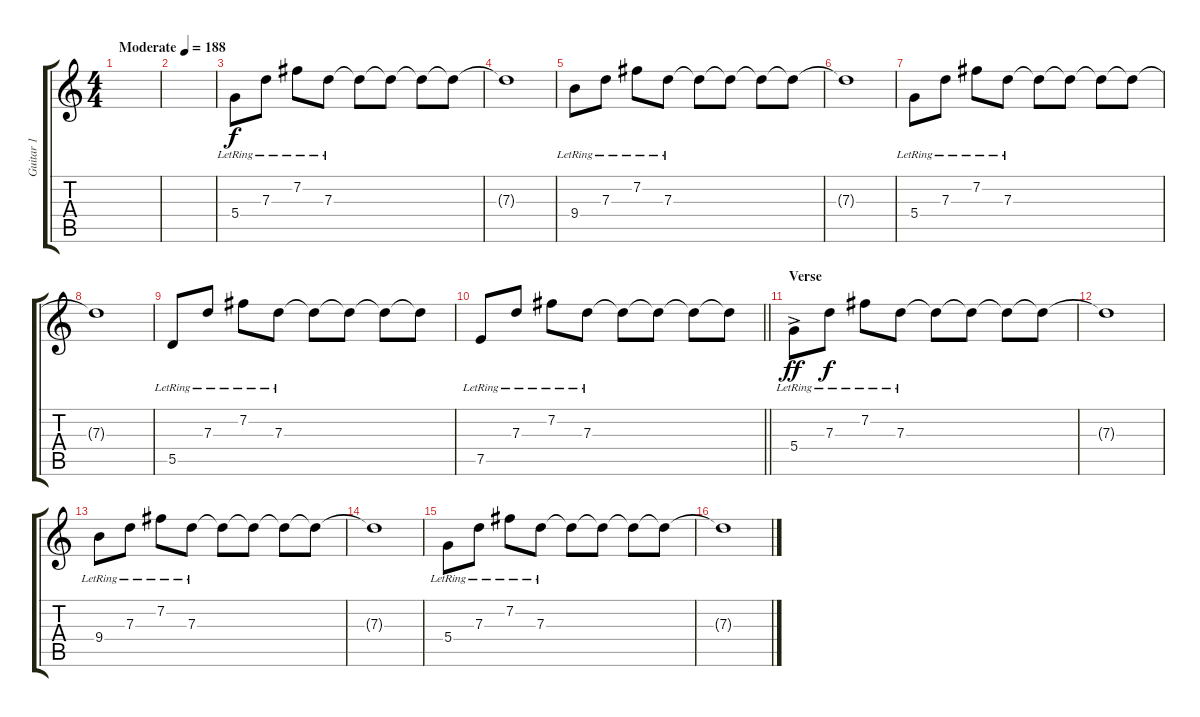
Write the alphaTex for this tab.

\track ("Guitar 1" "Guitar 1") {instrument electricguitarclean}
\staff {score tabs}
\tuning (E4 B3 G3 D3 A2 E2) {hide}
\ts (4 4)
\tempo (188 "Moderate")
\clef g2
\ks c
|
|
5.4{lr}.8 7.3{lr}.8 7.2{lr}.8 7.3{lr}.8 7.3{t}.8 7.3{t}.8 7.3{t}.8 7.3{t}.8 |
7.3{t}.1 |
9.4{lr}.8 7.3{lr}.8 7.2{lr}.8 7.3{lr}.8 7.3{t}.8 7.3{t}.8 7.3{t}.8 7.3{t}.8 |
7.3{t}.1 |
5.4{lr}.8 7.3{lr}.8 7.2{lr}.8 7.3{lr}.8 7.3{t}.8 7.3{t}.8 7.3{t}.8 7.3{t}.8 |
7.3{t}.1 |
5.5{lr}.8 7.3{lr}.8 7.2{lr}.8 7.3{lr}.8 7.3{t}.8 7.3{t}.8 7.3{t}.8 7.3{t}.8 |
\barLineRight lightlight
7.5{lr}.8 7.3{lr}.8 7.2{lr}.8 7.3{lr}.8 7.3{t}.8 7.3{t}.8 7.3{t}.8 7.3{t}.8 |
\section ("" "Verse")
5.4{ac lr}.8{dy ff} 7.3{lr}.8{dy f} 7.2{lr}.8 7.3{lr}.8 7.3{t}.8 7.3{t}.8 7.3{t}.8 7.3{t}.8 |
7.3{t}.1 |
9.4{lr}.8 7.3{lr}.8 7.2{lr}.8 7.3{lr}.8 7.3{t}.8 7.3{t}.8 7.3{t}.8 7.3{t}.8 |
7.3{t}.1 |
5.4{lr}.8 7.3{lr}.8 7.2{lr}.8 7.3{lr}.8 7.3{t}.8 7.3{t}.8 7.3{t}.8 7.3{t}.8 |
7.3{t}.1
